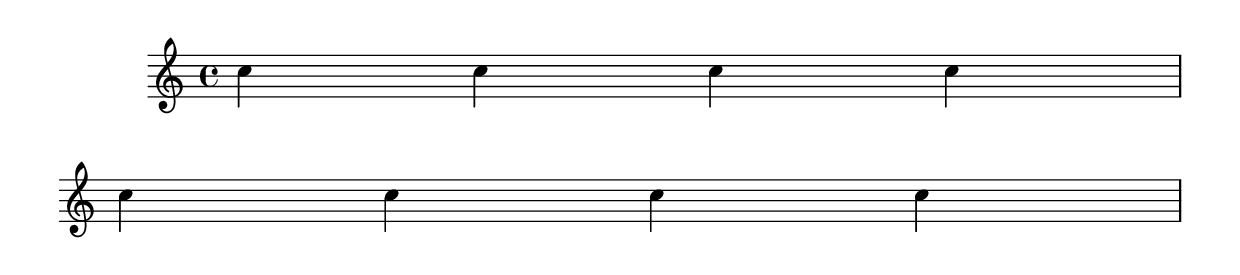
%% DO NOT EDIT this file manually; it is automatically
%% generated from LSR http://lsr.dsi.unimi.it
%% Make any changes in LSR itself, or in Documentation/snippets/new/ ,
%% and then run scripts/auxiliar/makelsr.py
%%
%% This file is in the public domain.
\version "2.14.0"

\header {
  lsrtags = "rhythms, contexts-and-engravers"

%% Translation of GIT committish: 70f5f30161f7b804a681cd080274bfcdc9f4fe8c
  texidoces = "

Se pueden eliminar completamente los números de compás quitando el
grabador @code{Bar_number_engraver} del contexto de @code{Score}.

"

  doctitlees = "Suprimir los números de compás de toda la partitura"



%% Translation of GIT committish: 0a868be38a775ecb1ef935b079000cebbc64de40
  texidocde = "
Taktnummern können vollkommen aus den Noten entfernt werden, indem
man den @code{Bar_number_engraver} aus dem @code{Score}-Kontext
entfernt.

"
  doctitlede = "Entfernung von Taktnummern in einer Partitur"



%% Translation of GIT committish: 374d57cf9b68ddf32a95409ce08ba75816900f6b
  texidocfr = "
Désactiver le graveur concerné --- @code{Bar_number_engraver} ---
donnera une partition  --- contexte @code{Score} --- sans numéros de
mesure.

"
  doctitlefr = "Supprimer les numéros de mesure d'une partition"


  texidoc = "
Bar numbers can be removed entirely by removing the
@code{Bar_number_engraver} from the @code{Score} context.

"
  doctitle = "Removing bar numbers from a score"
} % begin verbatim

\layout {
  \context {
    \Score
    \remove "Bar_number_engraver"
  }
}

\relative c'' {
  c4 c c c \break
  c4 c c c
}

